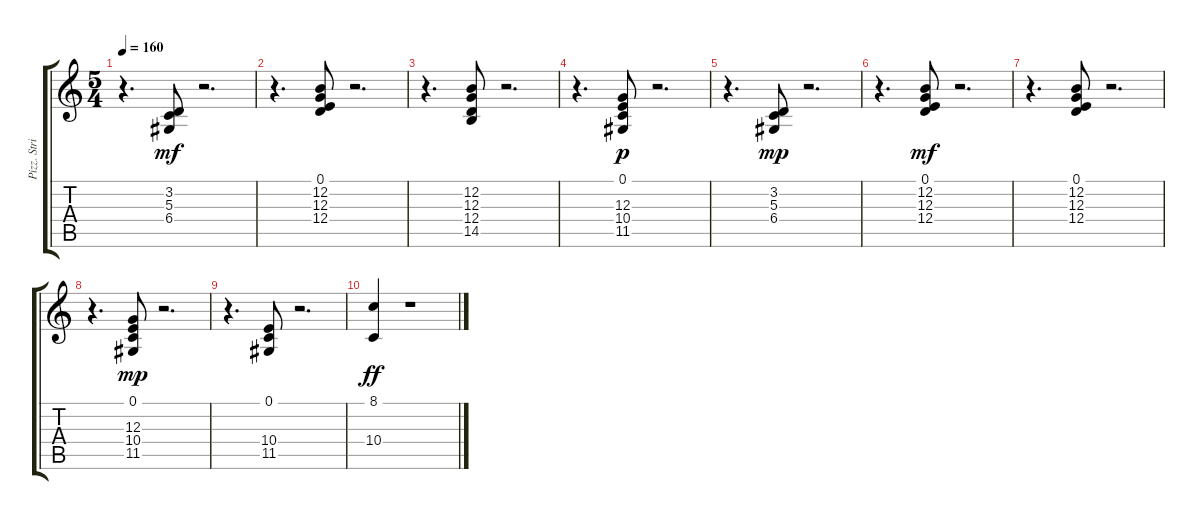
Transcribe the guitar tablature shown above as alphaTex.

\track ("Pizz. Strings 1" "Pizz. Stri") {instrument pizzicatostrings}
\staff {score tabs}
\tuning (E4 B3 G3 D3 A2 E2) {hide}
\ts (5 4)
\tempo 160
\clef g2
\ks c
r.4{d dy mp} (3.2 5.3 6.4).8{dy mf} r.2{d} |
r.4{d} (0.1 12.2 12.3 12.4).8 r.2{d} |
r.4{d} (12.2 12.3 12.4 14.5).8 r.2{d} |
r.4{d} (0.1 12.3 10.4 11.5).8{dy p} r.2{d} |
r.4{d} (3.2 5.3 6.4).8{dy mp} r.2{d} |
r.4{d} (0.1 12.2 12.3 12.4).8{dy mf} r.2{d} |
r.4{d} (0.1 12.2 12.3 12.4).8 r.2{d} |
r.4{d} (0.1 12.3 10.4 11.5).8{dy mp} r.2{d} |
r.4{d} (0.1 10.4 11.5).8 r.2{d} |
(8.1 10.4).4{dy ff} r.1
